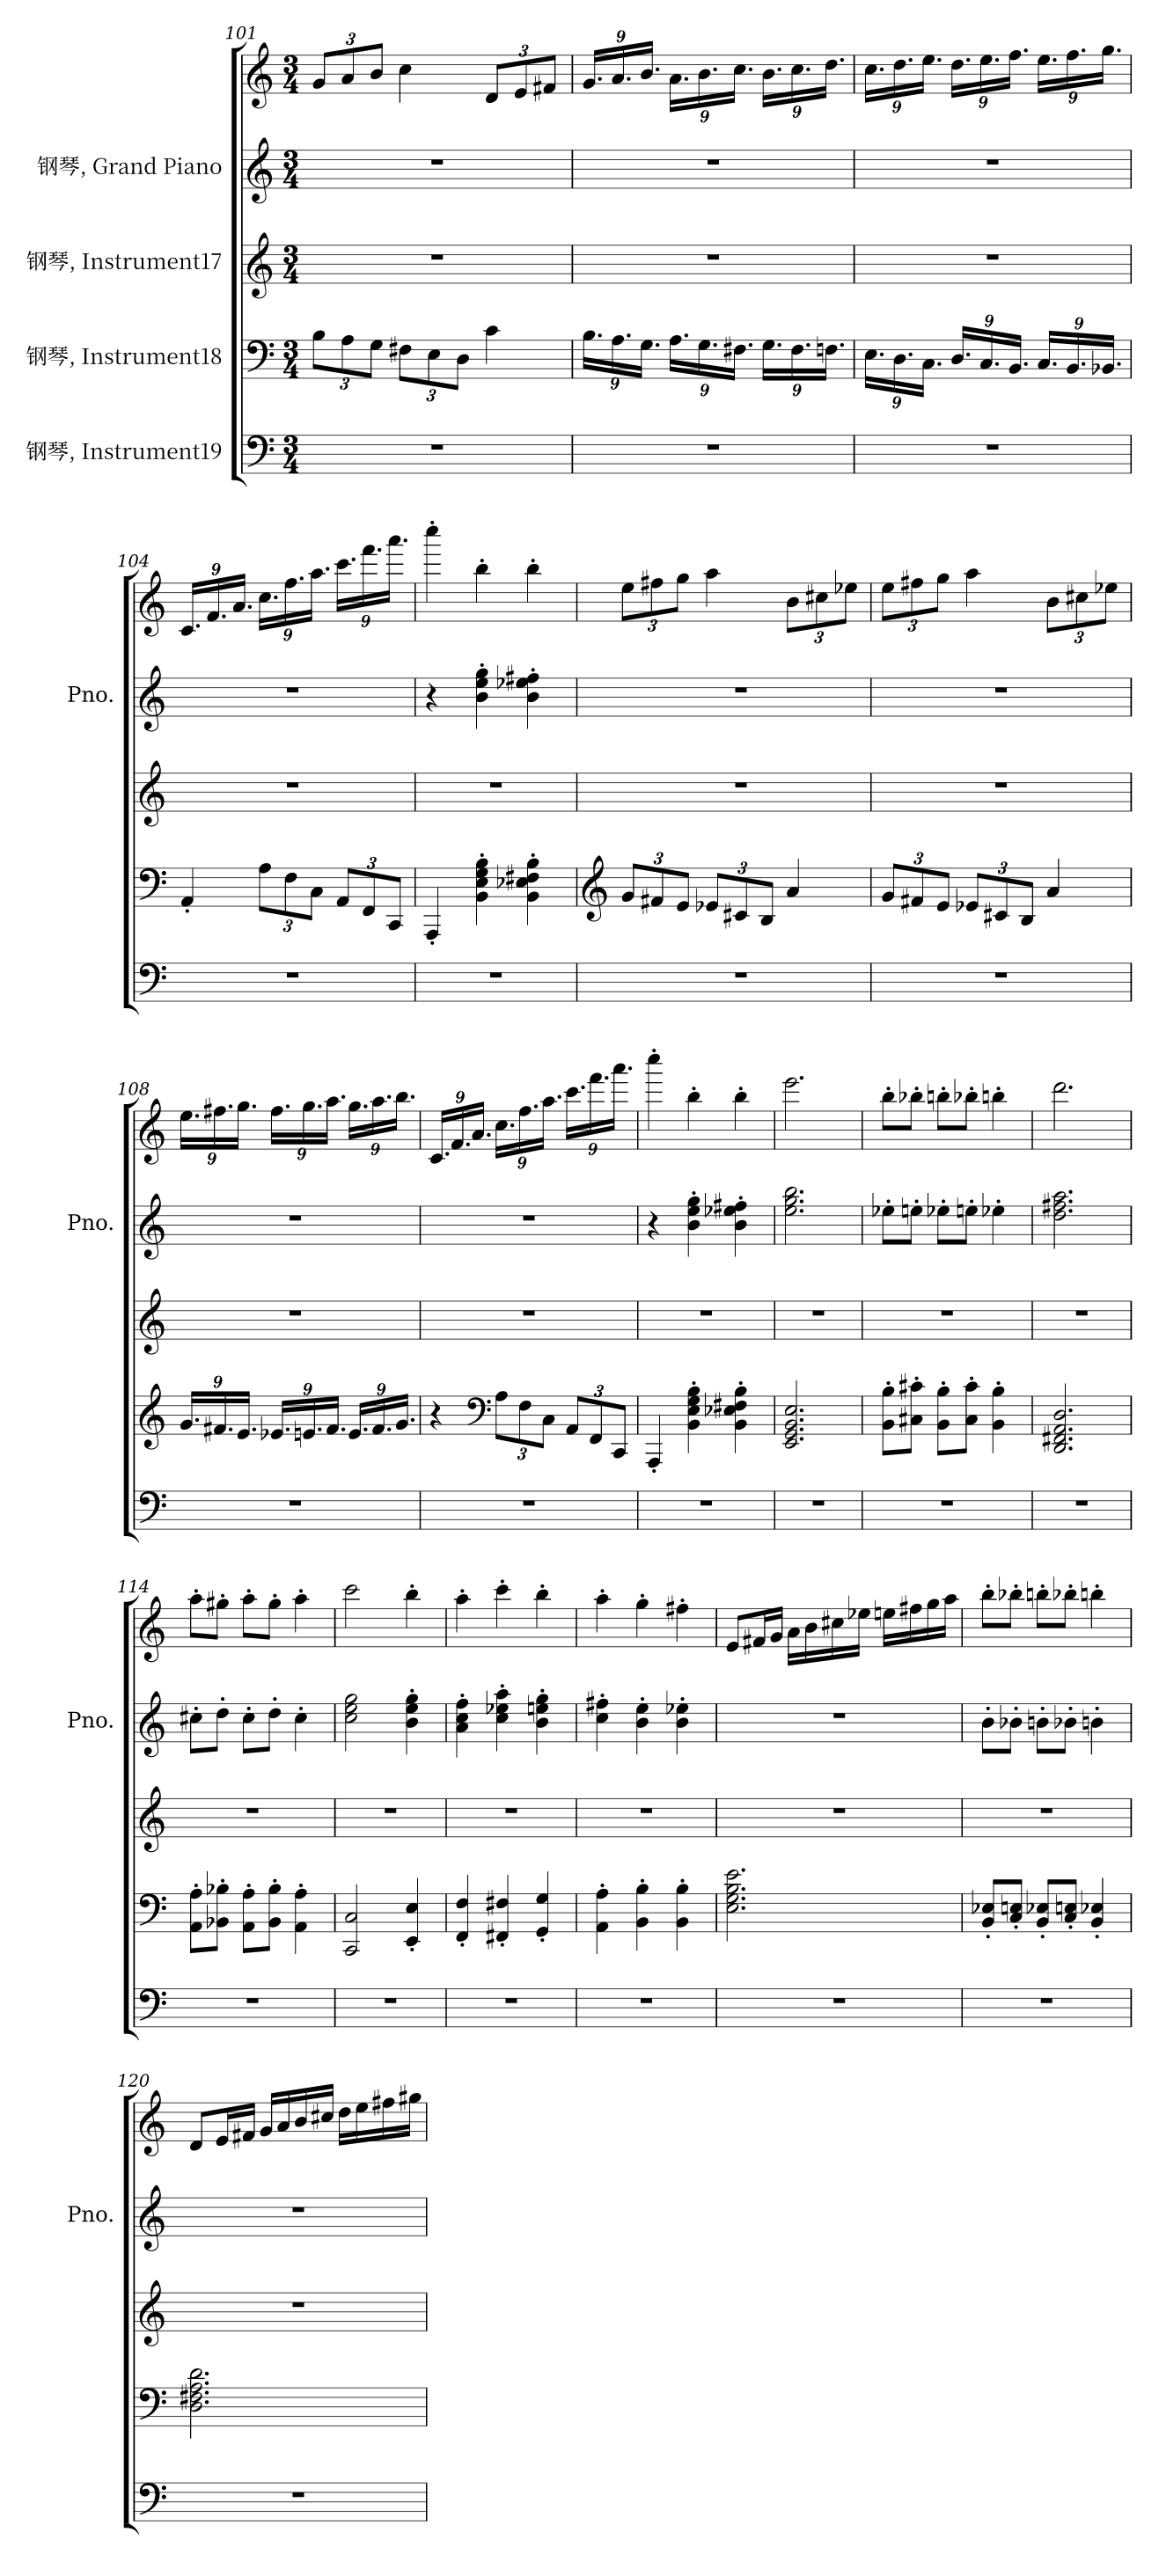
**kern	**kern	**kern	**kern	**kern
*part4	*part3	*part2	*part1	*part1
*staff5	*staff4	*staff3	*staff2	*staff1
*I"钢琴, Instrument19	*I"钢琴, Instrument18	*I"钢琴, Instrument17	*I"钢琴, Grand Piano	*
*	*	*	*I'Pno.	*
!!LO:LB:g=z
*clefF4	*clefF4	*clefG2	*clefG2	*clefG2
*k[]	*k[]	*k[]	*k[]	*k[]
*M3/4	*M3/4	*M3/4	*M3/4	*M3/4
*	*Xbrackettup	*	*	*Xbrackettup
=101	=101	=101	=101	=101
2.r	12B\L	2.r	2.r	12g/L
.	12A\	.	.	12a/
.	12G\J	.	.	12b/J
.	12F#X\L	.	.	4cc\
.	12E\	.	.	.
.	12D\J	.	.	.
.	4c\	.	.	12d/L
.	.	.	.	12e/
.	.	.	.	12f#X/J
=102	=102	=102	=102	=102
2.r	18.B\LL	2.r	2.r	18.g/LL
.	18.A\	.	.	18.a/
.	18.G\JJ	.	.	18.b/JJ
.	18.A\LL	.	.	18.a\LL
.	18.G\	.	.	18.b\
.	18.F#X\JJ	.	.	18.cc\JJ
.	18.G\LL	.	.	18.b\LL
.	18.F#\	.	.	18.cc\
.	18.Fn\JJ	.	.	18.dd\JJ
=103	=103	=103	=103	=103
2.r	18.E\LL	2.r	2.r	18.cc\LL
.	18.D\	.	.	18.dd\
.	18.C\JJ	.	.	18.ee\JJ
.	18.D/LL	.	.	18.dd\LL
.	18.C/	.	.	18.ee\
.	18.BB/JJ	.	.	18.ff\JJ
.	18.C/LL	.	.	18.ee\LL
.	18.BB/	.	.	18.ff\
.	18.BB-X/JJ	.	.	18.gg\JJ
!!LO:PB:g=z
=104	=104	=104	=104	=104
2.r	4AA'/	2.r	2.r	18.c/LL
.	.	.	.	18.f/
.	.	.	.	18.a/JJ
.	12A\L	.	.	18.cc\LL
.	12F\	.	.	18.ff\
.	12C\J	.	.	18.aa\JJ
.	12AA/L	.	.	18.ccc\LL
.	12FF/	.	.	18.fff\
.	12CC/J	.	.	18.aaa\JJ
=105	=105	=105	=105	=105
2.r	4AAA'/	2.r	4r	4cccc'\
.	4BB\' 4E\' 4G\' 4B\'	.	4b\' 4ee\' 4gg\'	4bb'\
.	4BB\' 4E-X\' 4F#X\' 4B\'	.	4b\' 4ee-X\' 4ff#X\'	4bb'\
=106	=106	=106	=106	=106
*	*clefG2	*	*	*
2.r	12g/L	2.r	2.r	12ee\L
.	12f#X/	.	.	12ff#X\
.	12e/J	.	.	12gg\J
.	12e-X/L	.	.	4aa\
.	12c#X/	.	.	.
.	12B/J	.	.	.
.	4a/	.	.	12b\L
.	.	.	.	12cc#X\
.	.	.	.	12ee-X\J
!!LO:LB:g=z
=107	=107	=107	=107	=107
2.r	12g/L	2.r	2.r	12ee\L
.	12f#X/	.	.	12ff#X\
.	12e/J	.	.	12gg\J
.	12e-X/L	.	.	4aa\
.	12c#X/	.	.	.
.	12B/J	.	.	.
.	4a/	.	.	12b\L
.	.	.	.	12cc#X\
.	.	.	.	12ee-X\J
=108	=108	=108	=108	=108
2.r	18.g/LL	2.r	2.r	18.ee\LL
.	18.f#X/	.	.	18.ff#X\
.	18.e/JJ	.	.	18.gg\JJ
.	18.e-X/LL	.	.	18.ff#\LL
.	18.en/	.	.	18.gg\
.	18.f#/JJ	.	.	18.aa\JJ
.	18.e/LL	.	.	18.gg\LL
.	18.f#/	.	.	18.aa\
.	18.g/JJ	.	.	18.bb\JJ
!!LO:PB:g=z
=109	=109	=109	=109	=109
2.r	4r	2.r	2.r	18.c/LL
.	.	.	.	18.f/
.	.	.	.	18.a/JJ
*	*clefF4	*	*	*
.	12A\L	.	.	18.cc\LL
.	12F\	.	.	18.ff\
.	12C\J	.	.	18.aa\JJ
.	12AA/L	.	.	18.ccc\LL
.	12FF/	.	.	18.fff\
.	12CC/J	.	.	18.aaa\JJ
=110	=110	=110	=110	=110
2.r	4AAA'/	2.r	4r	4cccc'\
.	4BB\' 4E\' 4G\' 4B\'	.	4b\' 4ee\' 4gg\'	4bb'\
.	4BB\' 4E-X\' 4F#X\' 4B\'	.	4b\' 4ee-X\' 4ff#X\'	4bb'\
=111	=111	=111	=111	=111
2.r	2.EE/ 2.GG/ 2.BB/ 2.E/	2.r	2.ee\ 2.gg\ 2.bb\	2.eee\
=112	=112	=112	=112	=112
2.r	8BB\' 8B\'L	2.r	8ee-X'\L	8bb'\L
.	8C#X\' 8c#X\'J	.	8een'\J	8bb-X'\J
.	8BB\' 8B\'L	.	8ee-X'\L	8bbn'\L
.	8C#\' 8c#\'J	.	8een'\J	8bb-X'\J
.	4BB\' 4B\'	.	4ee-X'\	4bbn'\
=113	=113	=113	=113	=113
2.r	2.DD/ 2.FF#X/ 2.AA/ 2.D/	2.r	2.dd\ 2.ff#X\ 2.aa\	2.ddd\
=114	=114	=114	=114	=114
2.r	8AA\' 8A\'L	2.r	8cc#X'\L	8aa'\L
.	8BB-X\' 8B-X\'J	.	8dd'\J	8gg#X'\J
.	8AA\' 8A\'L	.	8cc#'\L	8aa'\L
.	8BB-\' 8B-\'J	.	8dd'\J	8gg#'\J
.	4AA\' 4A\'	.	4cc#'\	4aa'\
!!LO:LB:g=z
=115	=115	=115	=115	=115
2.r	2CC/ 2C/	2.r	2cc\ 2ee\ 2gg\	2ccc\
.	4EE/' 4E/'	.	4b\' 4ee\' 4gg\'	4bb'\
=116	=116	=116	=116	=116
2.r	4FF/' 4F/'	2.r	4a\' 4cc\' 4ff\'	4aa'\
.	4FF#X/' 4F#X/'	.	4cc\' 4ee-X\' 4aa\'	4ccc'\
.	4GG/' 4G/'	.	4b\' 4een\' 4gg\'	4bb'\
=117	=117	=117	=117	=117
2.r	4AA\' 4A\'	2.r	4cc\' 4ff#X\'	4aa'\
.	4BB\' 4B\'	.	4b\' 4ee\'	4gg'\
.	4BB\' 4B\'	.	4b\' 4ee-X\'	4ff#X'\
=118	=118	=118	=118	=118
2.r	2.E\ 2.G\ 2.B\ 2.e\	2.r	2.r	8e/L
.	.	.	.	16f#X/L
.	.	.	.	16g/JJ
.	.	.	.	16a\LL
.	.	.	.	16b\
.	.	.	.	16cc#X\
.	.	.	.	16ee-X\JJ
.	.	.	.	16een\LL
.	.	.	.	16ff#X\
.	.	.	.	16gg\
.	.	.	.	16aa\JJ
=119	=119	=119	=119	=119
2.r	8BB/' 8E-X/'L	2.r	8b'\L	8bb'\L
.	8C/' 8En/'J	.	8b-X'\J	8bb-X'\J
.	8BB/' 8E-X/'L	.	8bn'\L	8bbn'\L
.	8C/' 8En/'J	.	8b-X'\J	8bb-X'\J
.	4BB/' 4E-X/'	.	4bn'\	4bbn'\
!!LO:PB:g=z
=120	=120	=120	=120	=120
2.r	2.D\ 2.F#X\ 2.A\ 2.d\	2.r	2.r	8d/L
.	.	.	.	16e/L
.	.	.	.	16f#X/JJ
.	.	.	.	16g/LL
.	.	.	.	16a/
.	.	.	.	16b/
.	.	.	.	16cc#X/JJ
.	.	.	.	16dd\LL
.	.	.	.	16ee\
.	.	.	.	16ff#X\
.	.	.	.	16gg#X\JJ
=	=	=	=	=
*-	*-	*-	*-	*-
